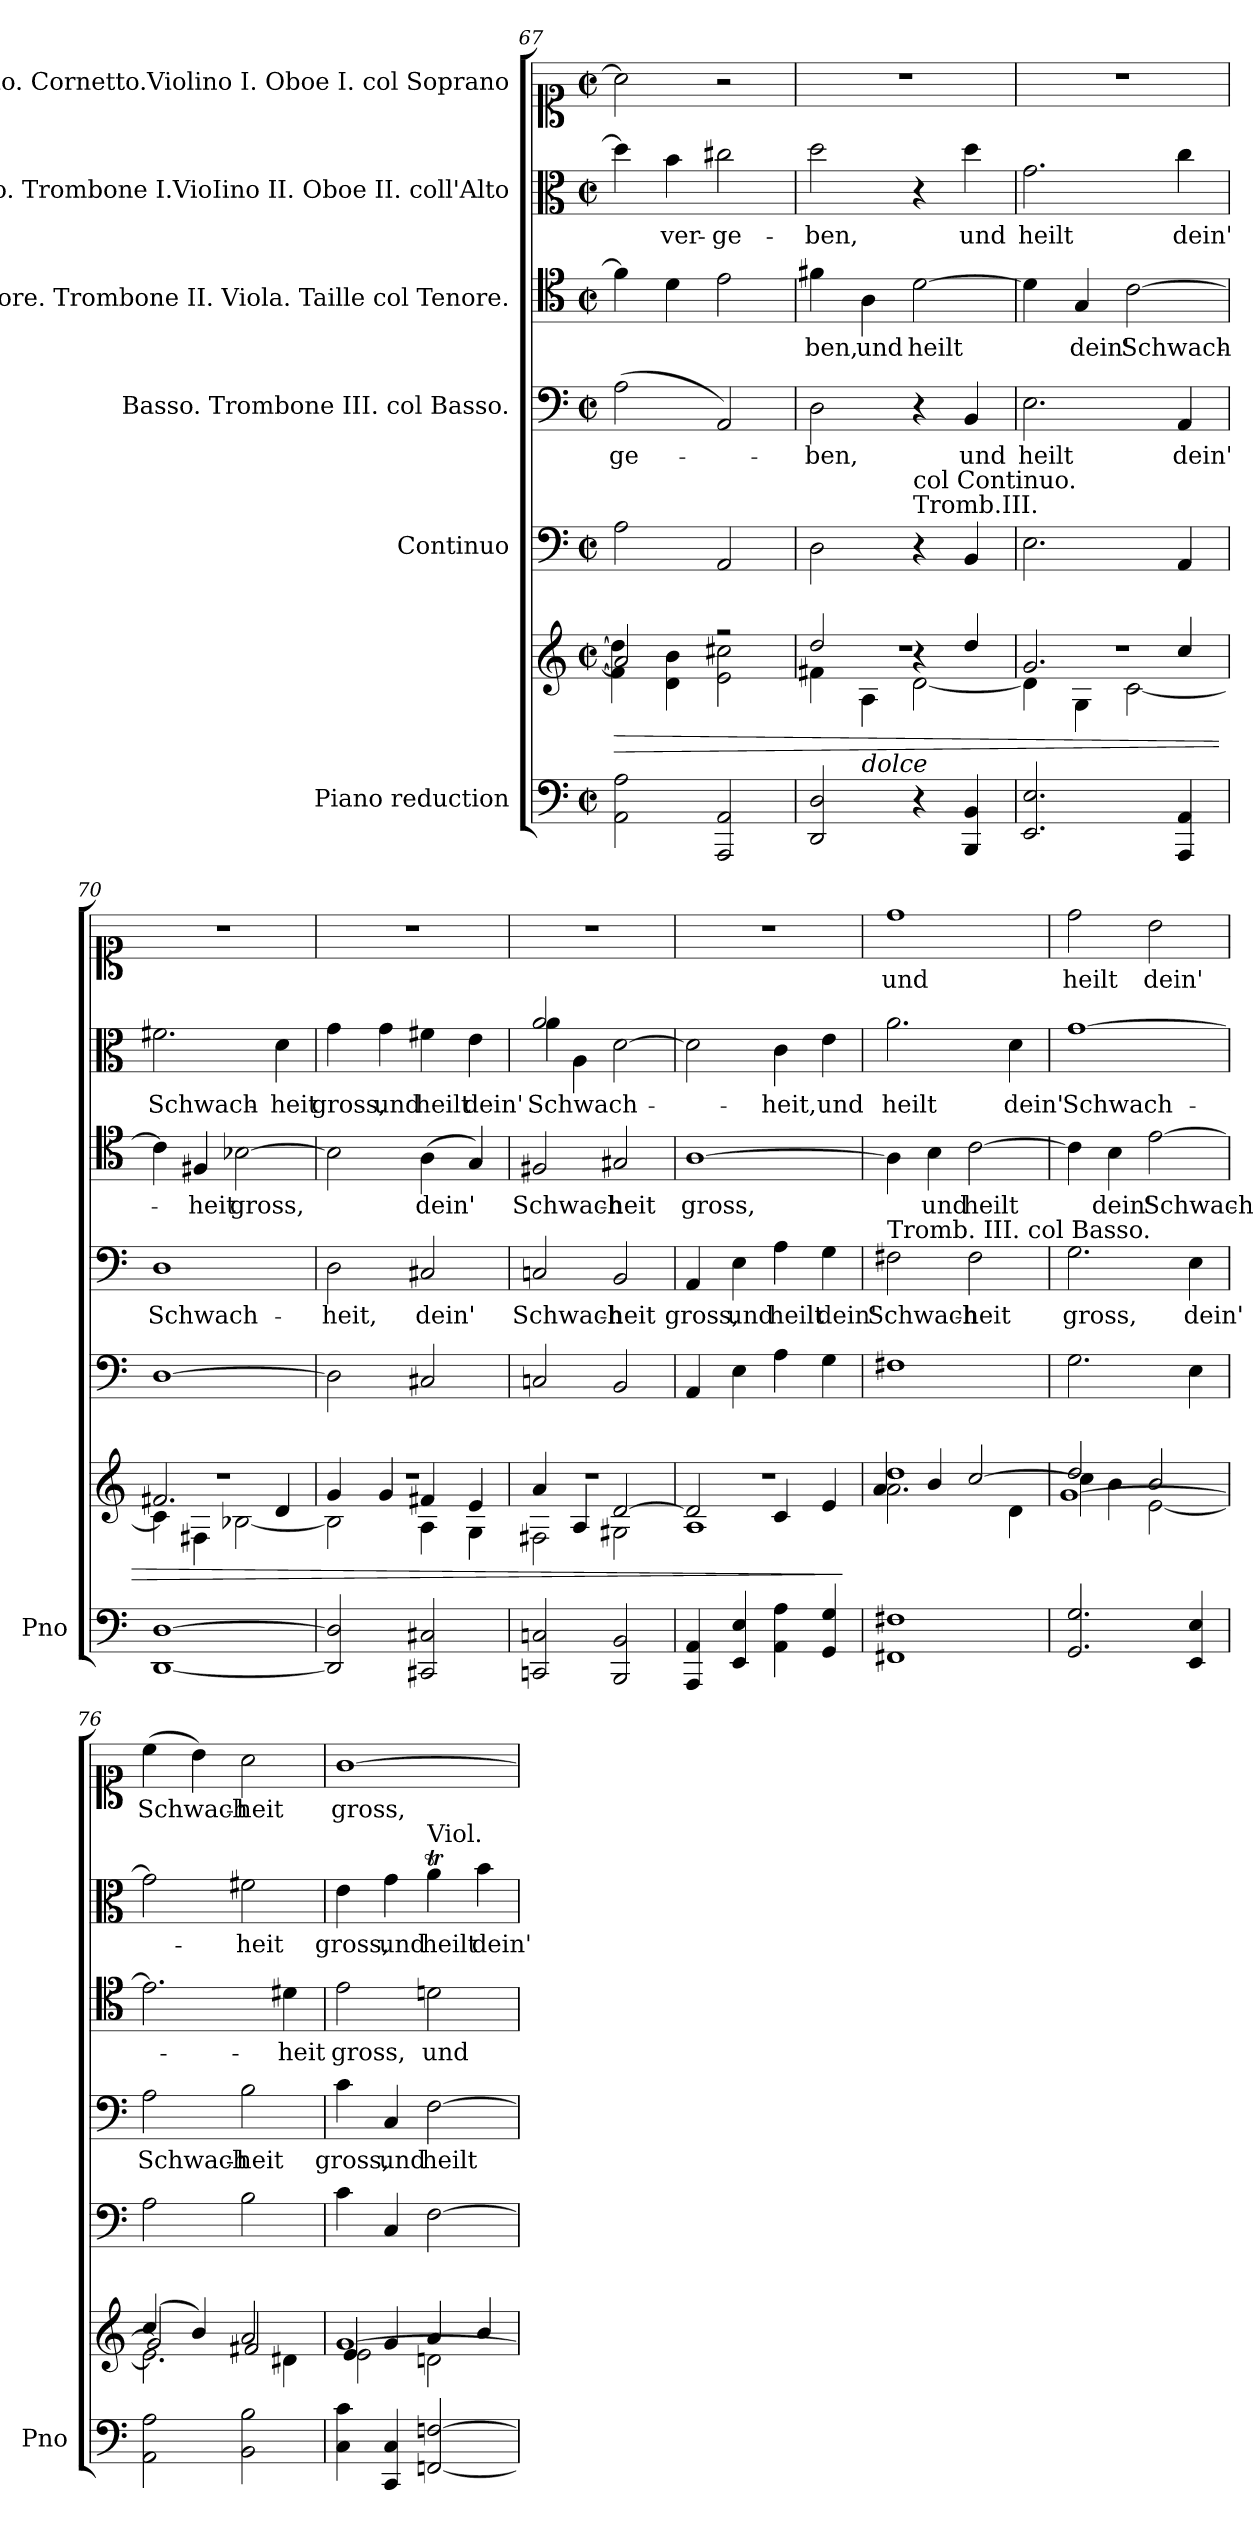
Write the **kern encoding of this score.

**kern	**kern	**dynam	**kern	**kern	**text	**kern	**text	**kern	**text	**kern	**text
*part6	*part6	*part6	*part5	*part4	*part4	*part3	*part3	*part2	*part2	*part1	*part1
*staff7	*staff6	*staff6/7	*staff5	*staff4	*staff4	*staff3	*staff3	*staff2	*staff2	*staff1	*staff1
*I"Piano reduction	*	*	*I"Continuo	*I"Basso. Trombone III. col Basso.	*	*I"Tenore.  Trombone II. Viola. Taille col Tenore.	*	*I"Alto. Trombone I.VioIino II. Oboe II. coll'Alto	*	*I"Soprano. Cornetto.Violino I. Oboe I. col Soprano	*
*I'Pno	*	*	*	*	*	*	*	*	*	*	*
*clefF4	*clefG2	*	*clefF4	*clefF4	*	*clefC4	*	*clefC3	*	*clefC1	*
*k[]	*k[]	*	*k[]	*k[]	*	*k[]	*	*k[]	*	*k[]	*
*M2/2	*M2/2	*	*M2/2	*M2/2	*	*M2/2	*	*M2/2	*	*M2/2	*
*met(c|)	*met(c|)	*	*met(c|)	*met(c|)	*	*met(c|)	*	*met(c|)	*	*met(c|)	*
=67	=67	=67	=67	=67	=67	=67	=67	=67	=67	=67	=67
!	!	!LO:HP:b	!	!	!LO:LY:b	!	!	!	!	!	!
*	*^	*	*	*	*	*	*	*	*	*	*
2AA\ 2A\	2a/]	4f\] 4dd\]	>	2A\	(>2A\	-ge-	4f\]	.	4dd\]	.	2a\]	.
!	!	!	!	!	!	!	!	!	!	!LO:LY:b	!	!
.	.	4d\ 4b\	.	.	.	.	4d\	.	4b\	ver-	.	.
!	!	!	!	!	!	!	!	!	!	!LO:LY:b	!	!
2AAA/ 2AA/	2r	2e\ 2cc#X\	.	2AA/	2AA/)	.	2e\	.	2cc#X\	-ge-	2r	.
=68	=68	=68	=68	=68	=68	=68	=68	=68	=68	=68	=68	=68
*	*	*^	*	*	*	*	*	*	*	*	*	*
!	!	!	!	!	!	!	!LO:LY:b	!	!LO:LY:b	!	!LO:LY:b	!	!
2DD/ 2D/	1r	4f#X\	2dd/	.	2D\	2D\	-ben,	4f#X\	-ben,	2dd\	-ben,	1r	.
!	!	!LO:TX:b:i:t=dolce	!	!	!	!	!	!	!	!	!	!	!
!	!	!	!	!	!	!	!	!	!LO:LY:b	!	!	!	!
.	.	4A\	.	.	.	.	.	4A\	und	.	.	.	.
!	!	!	!	!	!LO:TX:a:t=Tromb.III.	!	!	!	!	!	!	!	!
!	!	!	!	!	!LO:TX:a:t=col Continuo.	!	!	!	!	!	!	!	!
!	!	!	!	!	!	!	!	!	!LO:LY:b	!	!	!	!
4r	.	[2d\	4r	.	4r	4r	.	[2d\	heilt	4r	.	.	.
!	!	!	!	!	!	!	!LO:LY:b	!	!	!	!LO:LY:b	!	!
4BBB/ 4BB/	.	.	4dd/	.	4BB/	4BB/	und	.	.	4dd\	und	.	.
=69	=69	=69	=69	=69	=69	=69	=69	=69	=69	=69	=69	=69	=69
!	!	!	!	!	!	!	!LO:LY:b	!	!	!	!LO:LY:b	!	!
2.EE/ 2.E/	1r	4d\]	2.g/	.	2.E\	2.E\	heilt	4d\]	.	2.g\	heilt	1r	.
!	!	!	!	!	!	!	!	!	!LO:LY:b	!	!	!	!
.	.	4G\	.	.	.	.	.	4G/	dein'	.	.	.	.
!	!	!	!	!	!	!	!	!	!LO:LY:b	!	!	!	!
.	.	[2c\	.	.	.	.	.	[2c\	Schwach-	.	.	.	.
!	!	!	!	!	!	!	!LO:LY:b	!	!	!	!LO:LY:b	!	!
4AAA/ 4AA/	.	.	4cc/	.	4AA/	4AA/	dein'	.	.	4cc\	dein'	.	.
=70	=70	=70	=70	=70	=70	=70	=70	=70	=70	=70	=70	=70	=70
!	!	!	!	!	!	!	!LO:LY:b	!	!	!	!LO:LY:b	!	!
[1DD [1D	1r	4c\]	2.f#X/	.	[1D	1D	Schwach-	4c\]	.	2.f#X\	Schwach-	1r	.
!	!	!	!	!	!	!	!	!	!LO:LY:b	!	!	!	!
.	.	4F#X\	.	.	.	.	.	4F#X/	heit	.	.	.	.
!	!	!	!	!	!	!	!	!	!LO:LY:b	!	!	!	!
.	.	[2B-X\	.	.	.	.	.	[2B-X\	gross,	.	.	.	.
!	!	!	!	!	!	!	!	!	!	!	!LO:LY:b	!	!
.	.	.	4d/	.	.	.	.	.	.	4d\	-heit	.	.
=71	=71	=71	=71	=71	=71	=71	=71	=71	=71	=71	=71	=71	=71
!	!	!	!	!	!	!	!LO:LY:b	!	!	!	!LO:LY:b	!	!
2DD/] 2D/]	1r	2B-\]	4g/	.	2D\]	2D\	-heit,	2B-\]	.	4g\	gross,	1r	.
!	!	!	!	!	!	!	!	!	!	!	!LO:LY:b	!	!
.	.	.	4g/	.	.	.	.	.	.	4g\	und	.	.
!	!	!	!	!	!	!	!LO:LY:b	!	!LO:LY:b	!	!LO:LY:b	!	!
2CC#X/ 2C#X/	.	4A\	4f#X/	.	2C#X/	2C#X/	dein'	(>4A\	dein'	4f#X\	heilt	.	.
!	!	!	!	!	!	!	!	!	!	!	!LO:LY:b	!	!
.	.	4G\	4e/	.	.	.	.	4G/)	.	4e\	dein'	.	.
!!LO:PB:g=z
=72	=72	=72	=72	=72	=72	=72	=72	=72	=72	=72	=72	=72	=72
!	!	!	!	!	!	!	!	!	!	!LO:TX:a:t=Oboe e Viol.	!	!	!
!	!	!	!	!	!	!	!LO:LY:b	!	!LO:LY:b	!	!LO:LY:b	!	!
*	*	*	*	*	*	*	*	*	*	*^	*	*	*
2CCn/ 2Cn/	1r	2F#X\	4a/	.	2Cn/	2Cn/	Schwach-	2F#X/	Schwach-	2a/	4a\	Schwach-	1r	.
.	.	.	4A/	.	.	.	.	.	.	.	4A\	.	.	.
!	!	!	!	!	!	!	!LO:LY:b	!	!LO:LY:b	!	!	!	!	!
2BBB/ 2BB/	.	2G#X\	[2d/	.	2BB/	2BB/	-heit	2G#X/	-heit	2ryy	[2d\	.	.	.
=73	=73	=73	=73	=73	=73	=73	=73	=73	=73	=73	=73	=73	=73	=73
!	!	!	!	!	!	!	!LO:LY:b	!	!LO:LY:b	!	!	!	!	!
*	*	*	*	*	*	*	*	*	*	*v	*v	*	*	*
4AAA/ 4AA/	1r	1A	2d/]	.	4AA/	4AA/	gross,	[1A	gross,	2d\]	.	1r	.
!	!	!	!	!	!	!	!LO:LY:b	!	!	!	!	!	!
4EE/ 4E/	.	.	.	.	4E\	4E\	und	.	.	.	.	.	.
!	!	!	!	!	!	!	!LO:LY:b	!	!	!	!LO:LY:b	!	!
4AA\ 4A\	.	.	4c/	.	4A\	4A\	heilt	.	.	4c\	-heit,	.	.
!	!	!	!	!	!	!	!LO:LY:b	!	!	!	!LO:LY:b	!	!
4GG/ 4G/	.	.	4e/	.	4G\	4G\	dein'	.	.	4e\	und	.	.
*	*v	*v	*v	*	*	*	*	*	*	*	*	*	*
.	.	]	.	.	.	.	.	.	.	.	.
=74	=74	=74	=74	=74	=74	=74	=74	=74	=74	=74	=74
*	*^	*	*	*	*	*	*	*	*	*	*
*	*	*^	*	*	*	*	*	*	*	*	*	*
!	!	!	!	!	!	!LO:TX:a:t=Tromb. III. col Basso.	!	!	!	!	!	!	!
!	!	!	!	!	!	!	!LO:LY:b	!	!	!	!LO:LY:b	!	!LO:LY:b
1FF#X 1F#X	1dd	2.a\	4a/	.	1F#X	2F#X\	Schwach-	4A\]	.	2.a\	heilt	1dd	und
!	!	!	!	!	!	!	!	!	!LO:LY:b	!	!	!	!
.	.	.	4b/	.	.	.	.	4B\	und	.	.	.	.
!	!	!	!	!	!	!	!LO:LY:b	!	!LO:LY:b	!	!	!	!
.	.	.	[2cc/	.	.	2F#\	-heit	[2c\	heilt	.	.	.	.
!	!	!	!	!	!	!	!	!	!	!	!LO:LY:b	!	!
.	.	4d\	.	.	.	.	.	.	.	4d\	dein'	.	.
=75	=75	=75	=75	=75	=75	=75	=75	=75	=75	=75	=75	=75	=75
!	!	!	!	!	!	!	!LO:LY:b	!	!	!	!LO:LY:b	!	!LO:LY:b
2.GG/ 2.G/	2dd/	4cc\]	[1g	.	2.G\	2.G\	gross,	4c\]	.	[1g	Schwach-	2dd\	heilt
!	!	!	!	!	!	!	!	!	!LO:LY:b	!	!	!	!
.	.	4b\	.	.	.	.	.	4B\	dein'	.	.	.	.
!	!	!	!	!	!	!	!	!	!LO:LY:b	!	!	!	!LO:LY:b
.	2b/	[2e\	.	.	.	.	.	[2e\	Schwach-	.	.	2b\	dein'
!	!	!	!	!	!	!	!LO:LY:b	!	!	!	!	!	!
4EE/ 4E/	.	.	.	.	4E\	4E\	dein'	.	.	.	.	.	.
=76	=76	=76	=76	=76	=76	=76	=76	=76	=76	=76	=76	=76	=76
!	!	!	!	!	!	!	!LO:LY:b	!	!	!	!	!	!LO:LY:b
2AA\ 2A\	(>4cc/	2.e\]	2g/]	.	2A\	2A\	Schwach-	2.e\]	.	2g\]	.	(>4cc\	Schwach-
.	4b/)	.	.	.	.	.	.	.	.	.	.	4b\)	.
!	!	!	!	!	!	!	!LO:LY:b	!	!	!	!LO:LY:b	!	!LO:LY:b
2BB\ 2B\	2a/	.	2f#X/	.	2B\	2B\	-heit	.	.	2f#X\	-heit	2a\	-heit
!	!	!	!	!	!	!	!	!	!LO:LY:b	!	!	!	!
.	.	4d#X\	.	.	.	.	.	4d#X\	-heit	.	.	.	.
=77	=77	=77	=77	=77	=77	=77	=77	=77	=77	=77	=77	=77	=77
!	!	!	!	!	!	!	!LO:LY:b	!	!LO:LY:b	!	!LO:LY:b	!	!LO:LY:b
4C\ 4c\	[1g	4e/	2e\	.	4c\	4c\	gross,	2e\	gross,	4e\	gross,	[1g	gross,
!	!	!	!	!	!	!	!LO:LY:b	!	!	!	!LO:LY:b	!	!
4CC/ 4C/	.	4g/	.	.	4C/	4C/	und	.	.	4g\	und	.	.
!	!	!	!	!	!	!	!	!	!	!LO:TX:a:t=Viol.	!	!	!
!	!	!	!	!	!	!	!LO:LY:b	!	!LO:LY:b	!	!LO:LY:b	!	!
[2FFn/ [2Fn/	.	4a/	2dn\	.	[2F\	[2F\	heilt	2dn\	und	4aT\	heilt	.	.
!	!	!	!	!	!	!	!	!	!	!	!LO:LY:b	!	!
.	.	4b/	.	.	.	.	.	.	.	4b\	dein'	.	.
*	*v	*v	*v	*	*	*	*	*	*	*	*	*	*
=	=	=	=	=	=	=	=	=	=	=	=
*-	*-	*-	*-	*-	*-	*-	*-	*-	*-	*-	*-
